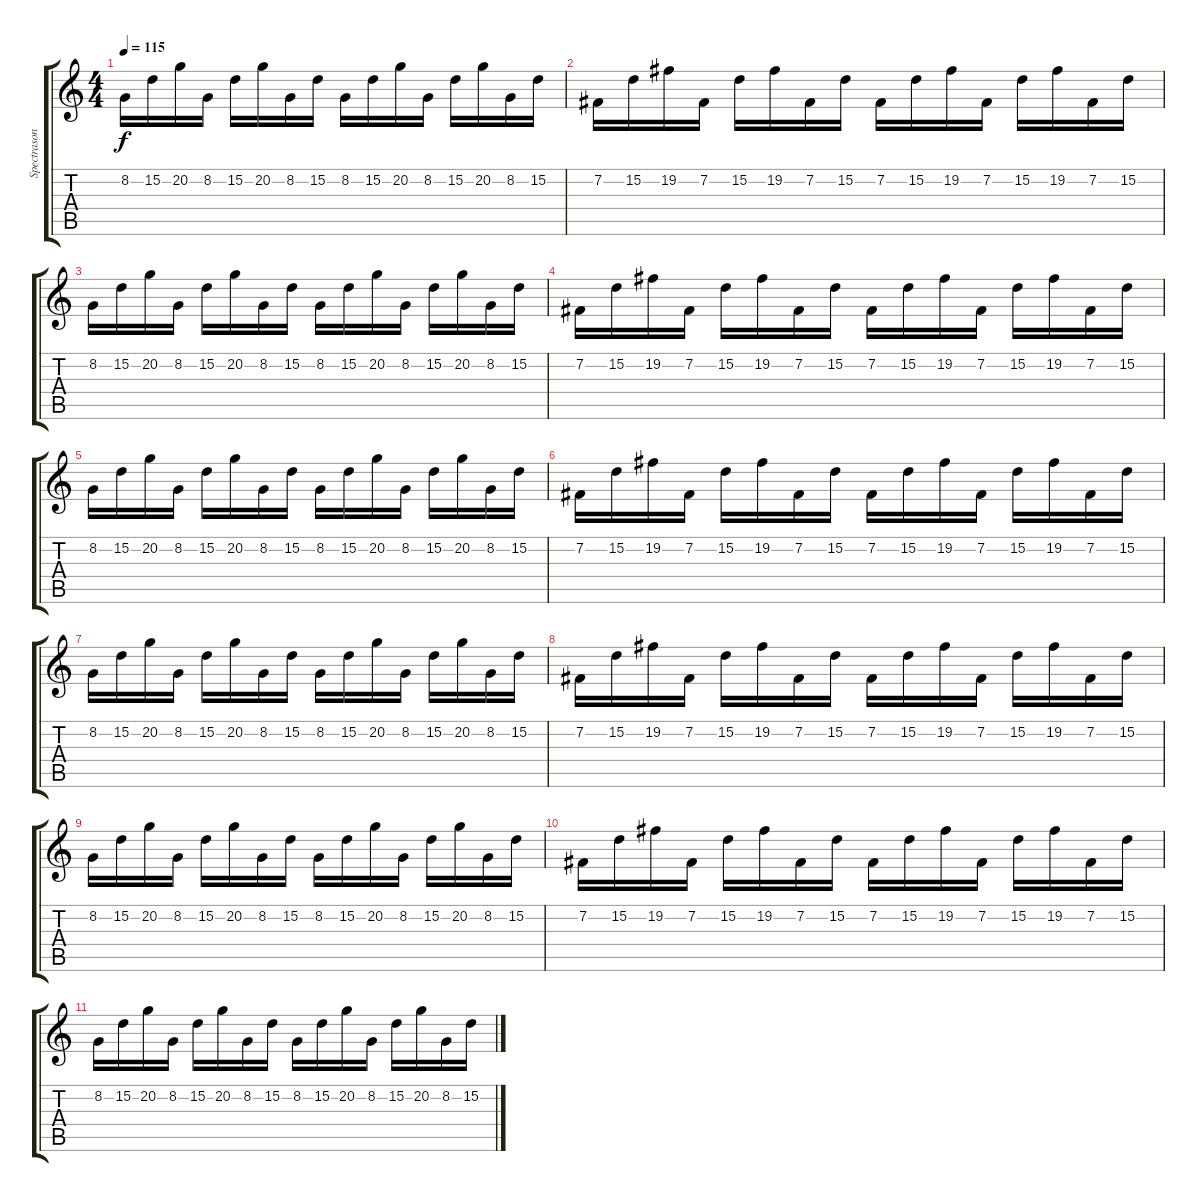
\track ("Spectrasonics Omnisphere" "Spectrason") {instrument stringensemble1}
\staff {score tabs}
\tuning (E4 B3 G3 D3 A2 E2) {hide}
\ts (4 4)
\tempo 115
\clef g2
\ks c
8.2.16{dy f} 15.2.16 20.2.16 8.2.16 15.2.16 20.2.16 8.2.16 15.2.16 8.2.16 15.2.16 20.2.16 8.2.16 15.2.16 20.2.16 8.2.16 15.2.16 |
7.2.16 15.2.16 19.2.16 7.2.16 15.2.16 19.2.16 7.2.16 15.2.16 7.2.16 15.2.16 19.2.16 7.2.16 15.2.16 19.2.16 7.2.16 15.2.16 |
8.2.16 15.2.16 20.2.16 8.2.16 15.2.16 20.2.16 8.2.16 15.2.16 8.2.16 15.2.16 20.2.16 8.2.16 15.2.16 20.2.16 8.2.16 15.2.16 |
7.2.16 15.2.16 19.2.16 7.2.16 15.2.16 19.2.16 7.2.16 15.2.16 7.2.16 15.2.16 19.2.16 7.2.16 15.2.16 19.2.16 7.2.16 15.2.16 |
8.2.16 15.2.16 20.2.16 8.2.16 15.2.16 20.2.16 8.2.16 15.2.16 8.2.16 15.2.16 20.2.16 8.2.16 15.2.16 20.2.16 8.2.16 15.2.16 |
7.2.16 15.2.16 19.2.16 7.2.16 15.2.16 19.2.16 7.2.16 15.2.16 7.2.16 15.2.16 19.2.16 7.2.16 15.2.16 19.2.16 7.2.16 15.2.16 |
8.2.16 15.2.16 20.2.16 8.2.16 15.2.16 20.2.16 8.2.16 15.2.16 8.2.16 15.2.16 20.2.16 8.2.16 15.2.16 20.2.16 8.2.16 15.2.16 |
7.2.16 15.2.16 19.2.16 7.2.16 15.2.16 19.2.16 7.2.16 15.2.16 7.2.16 15.2.16 19.2.16 7.2.16 15.2.16 19.2.16 7.2.16 15.2.16 |
8.2.16 15.2.16 20.2.16 8.2.16 15.2.16 20.2.16 8.2.16 15.2.16 8.2.16 15.2.16 20.2.16 8.2.16 15.2.16 20.2.16 8.2.16 15.2.16 |
7.2.16 15.2.16 19.2.16 7.2.16 15.2.16 19.2.16 7.2.16 15.2.16 7.2.16 15.2.16 19.2.16 7.2.16 15.2.16 19.2.16 7.2.16 15.2.16 |
8.2.16 15.2.16 20.2.16 8.2.16 15.2.16 20.2.16 8.2.16 15.2.16 8.2.16 15.2.16 20.2.16 8.2.16 15.2.16 20.2.16 8.2.16 15.2.16
